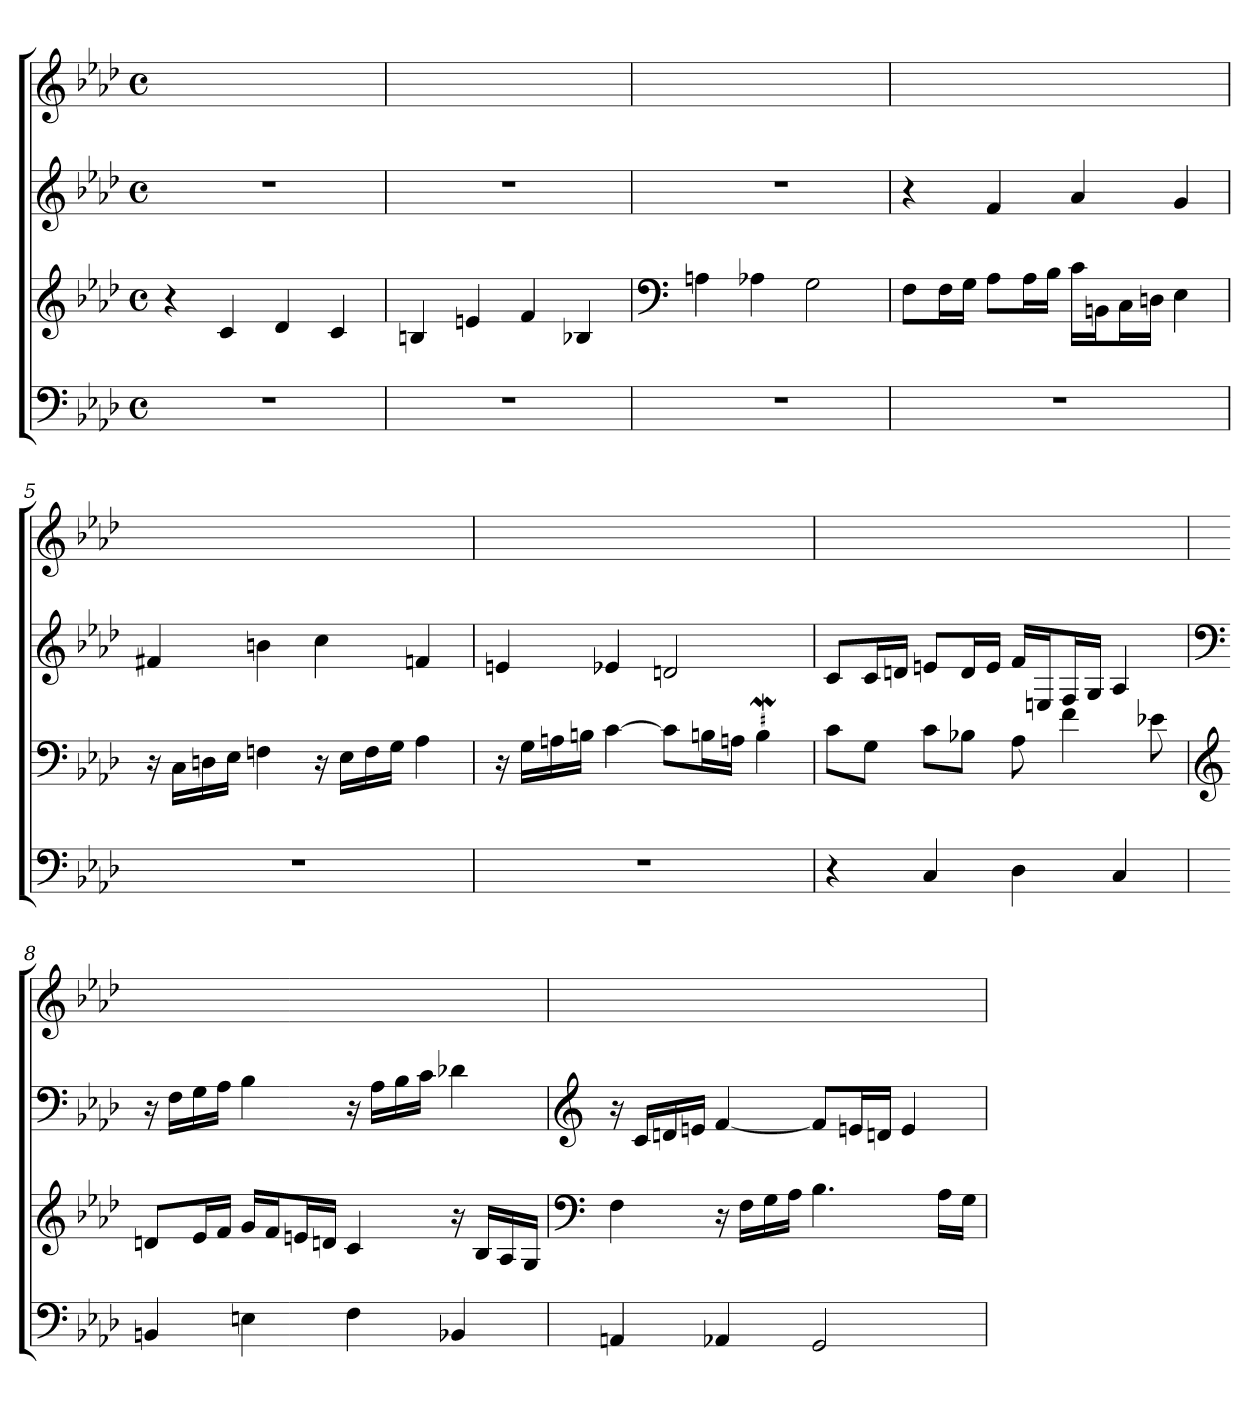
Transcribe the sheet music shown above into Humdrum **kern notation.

**kern	**kern	**kern	**kern
*part4	*part3	*part2	*part1
*staff4	*staff3	*staff2	*staff1
*clefF4	*clefG2	*clefG2	*clefG2
*k[b-e-a-d-]	*k[b-e-a-d-]	*k[b-e-a-d-]	*k[b-e-a-d-]
*f:	*f:	*f:	*f:
*M4/4	*M4/4	*M4/4	*M4/4
*met(c)	*met(c)	*met(c)	*met(c)
*MM70	*MM70	*MM70	*MM70
=1	=1	=1	=1
1r	4r	1r	1ryy
.	4c	.	.
.	4d-	.	.
.	4c	.	.
=2	=2	=2	=2
1r	4Bn	1r	1ryy
.	4en	.	.
.	4f	.	.
.	4B-X	.	.
=3	=3	=3	=3
*	*clefF4	*	*
1r	4An	1r	1ryy
.	4A-X	.	.
.	2G	.	.
=4	=4	=4	=4
1r	8F\L	4r	1ryy
.	16F\L	.	.
.	16G\JJ	.	.
.	8A-\L	4f	.
.	16A-\L	.	.
.	16B-\JJ	.	.
.	16c\LL	4a-	.
.	16BBn\J	.	.
.	16C\L	.	.
.	16Dn\JJ	.	.
.	4E-	4g	.
=5	=5	=5	=5
1r	16r	4f#X	1ryy
.	16C\LL	.	.
.	16Dn\	.	.
.	16E-\JJ	.	.
.	4Fn	4bn	.
.	16r	4cc	.
.	16E-\LL	.	.
.	16F\	.	.
.	16G\JJ	.	.
.	4A-	4fn	.
=6	=6	=6	=6
1r	16r	4en	1ryy
.	16G\LL	.	.
.	16An\	.	.
.	16Bn\JJ	.	.
.	[4c	4e-X	.
.	8c\L]	2dn	.
.	16Bn\L	.	.
.	16An\JJ	.	.
!	!LO:MOR:acc=#	!	!
.	4Bw	.	.
=7	=7	=7	=7
4r	8c\L	8c/L	1ryy
.	8G\J	16c/L	.
.	.	16dn/JJ	.
4C	8c\L	8en/L	.
.	8B-X\J	16d/L	.
.	.	16e/JJ	.
4D-	8A-	16f/LL	.
.	.	16En/J	.
.	4f	16F/L	.
.	.	16G/JJ	.
4C	.	4A-	.
.	8e-X	.	.
=8	=8	=8	=8
*	*clefG2	*clefF4	*
4BBn	8dn/L	16r	1ryy
.	.	16F\LL	.
.	16e-/L	16G\	.
.	16f/JJ	16A-\JJ	.
4En	16g/LL	4B-	.
.	16f/J	.	.
.	16en/L	.	.
.	16dn/JJ	.	.
4F	4c	16r	.
.	.	16A-\LL	.
.	.	16B-\	.
.	.	16c\JJ	.
4BB-X	16r	4d-X	.
.	16B-/LL	.	.
.	16A-/	.	.
.	16G/JJ	.	.
=9	=9	=9	=9
*	*clefF4	*clefG2	*
4AAn	4F	16r	1ryy
.	.	16c/LL	.
.	.	16dn/	.
.	.	16en/JJ	.
4AA-X	16r	[4f	.
.	16F\LL	.	.
.	16G\	.	.
.	16A-\JJ	.	.
2GG	4.B-	8f/L]	.
.	.	16en/L	.
.	.	16dn/JJ	.
.	.	4e	.
.	16A-\LL	.	.
.	16G\JJ	.	.
=	=	=	=
*-	*-	*-	*-
